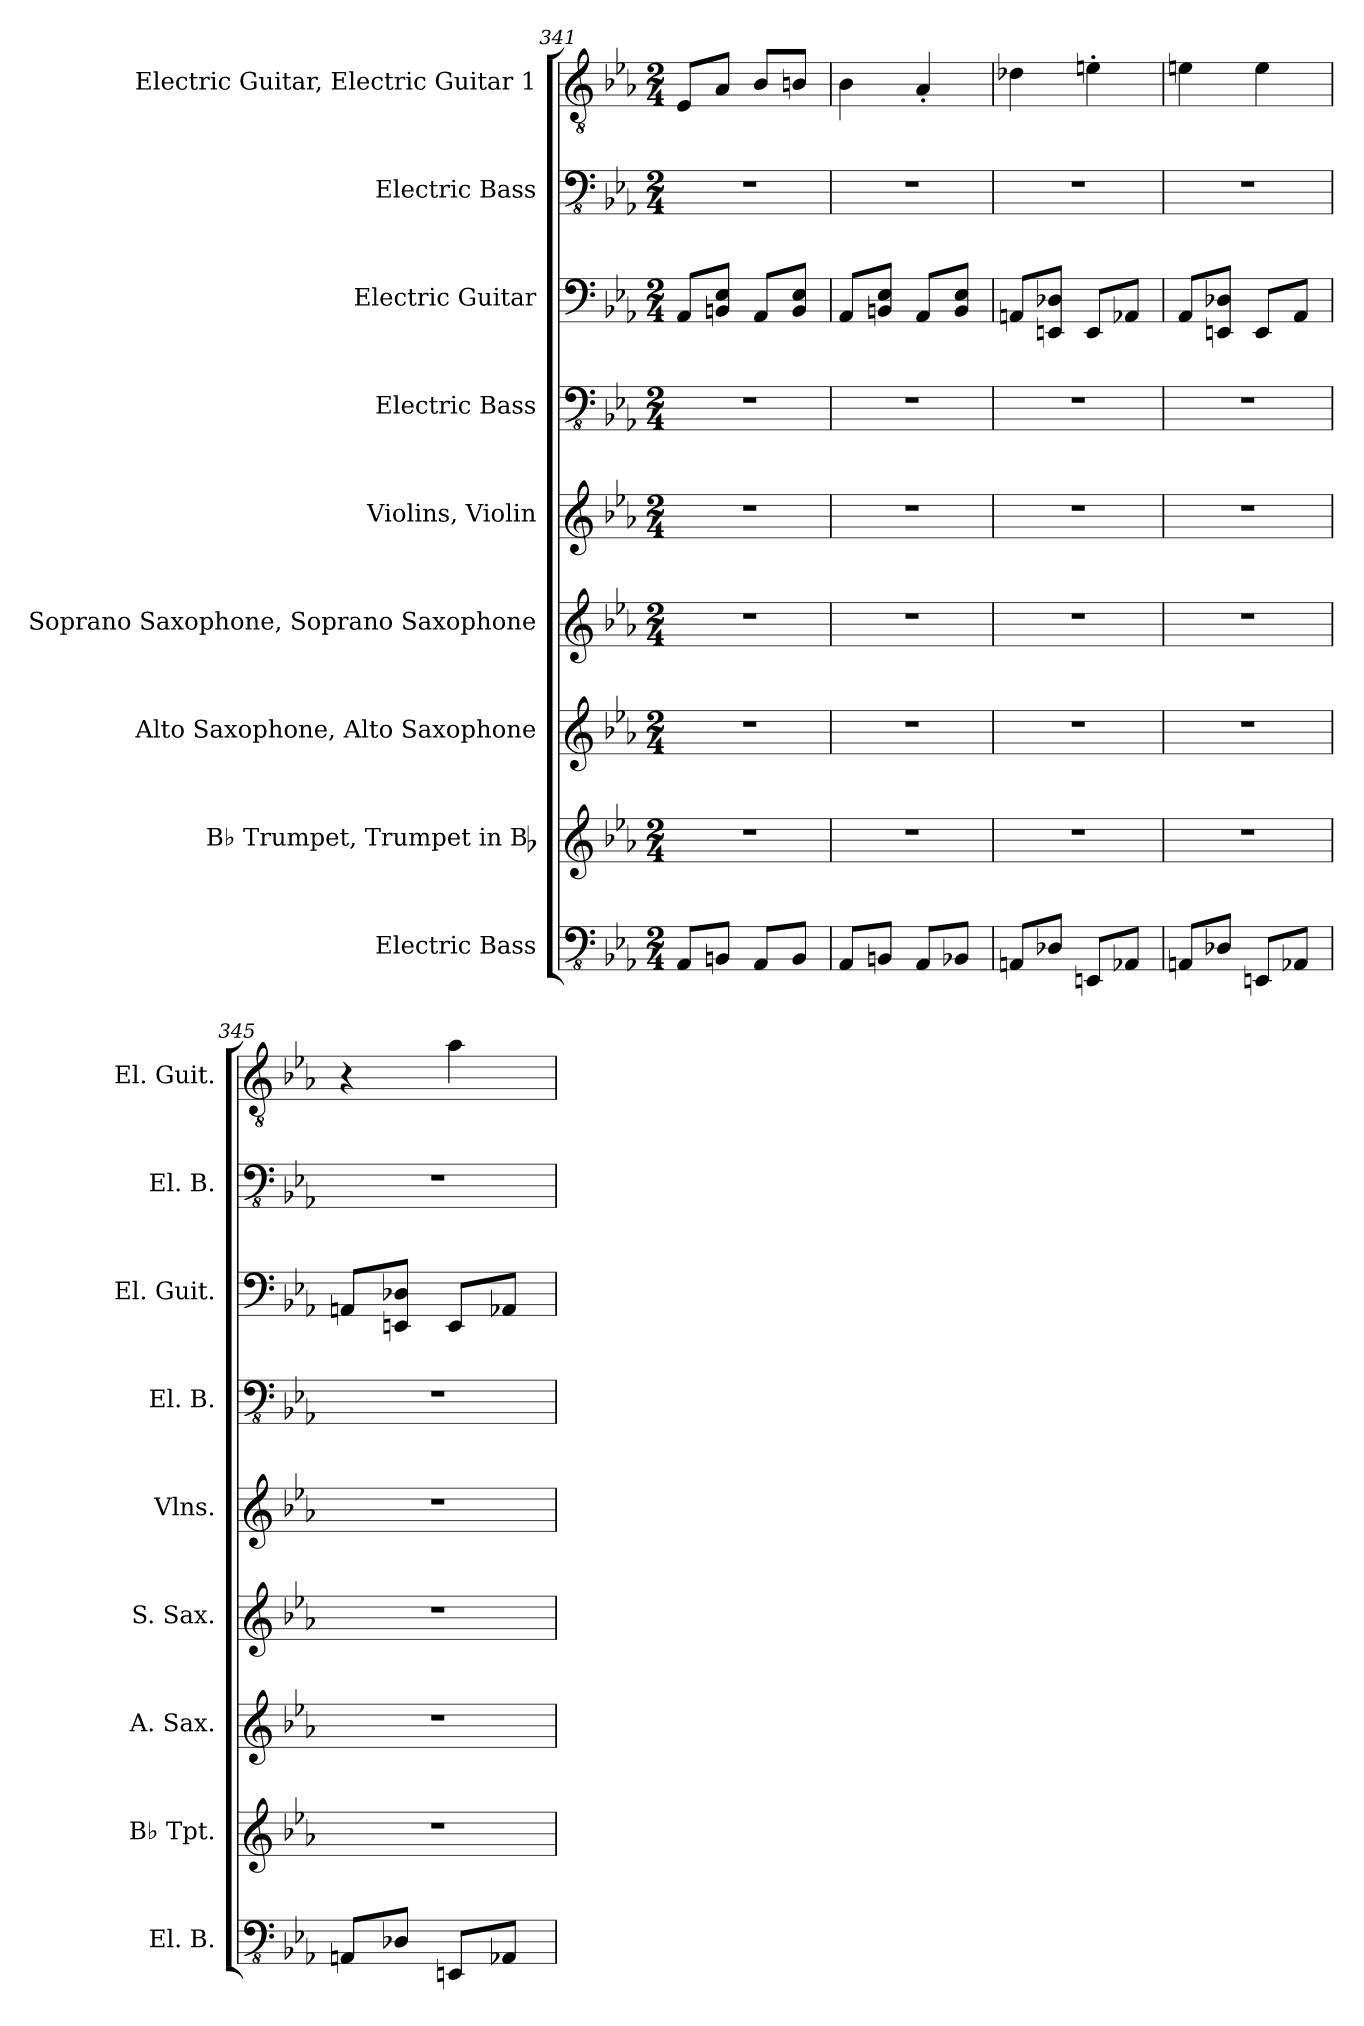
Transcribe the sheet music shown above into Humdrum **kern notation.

**kern	**kern	**kern	**kern	**kern	**kern	**kern	**kern	**kern
*part9	*part8	*part7	*part6	*part5	*part4	*part3	*part2	*part1
*staff9	*staff8	*staff7	*staff6	*staff5	*staff4	*staff3	*staff2	*staff1
*I"Electric Bass	*I"B♭ Trumpet, Trumpet in Bb	*I"Alto Saxophone, Alto Saxophone	*I"Soprano Saxophone, Soprano Saxophone	*I"Violins, Violin	*I"Electric Bass	*I"Electric Guitar	*I"Electric Bass	*I"Electric Guitar, Electric Guitar 1
*I'El. B.	*I'B♭ Tpt.	*I'A. Sax.	*I'S. Sax.	*I'Vlns.	*I'El. B.	*I'El. Guit.	*I'El. B.	*I'El. Guit.
*clefFv4	*clefG2	*clefG2	*clefG2	*clefG2	*clefFv4	*clefF4	*clefFv4	*clefGv2
*	*ITrd1c2	*ITrd5c9	*ITrd1c2	*	*	*	*	*
*k[b-e-a-]	*k[b-e-a-d-g-]	*k[b-e-a-d-g-c-]	*k[b-e-a-d-g-]	*k[b-e-a-]	*k[b-e-a-]	*k[b-e-a-]	*k[b-e-a-]	*k[b-e-a-]
*M2/4	*M2/4	*M2/4	*M2/4	*M2/4	*M2/4	*M2/4	*M2/4	*M2/4
=341	=341	=341	=341	=341	=341	=341	=341	=341
8AAA-/L	2r	2r	2r	2r	2r	8AA-/L	2r	8E-/L
8BBBn/J	.	.	.	.	.	8BBn/ 8E-/J	.	8A-/J
8AAA-/L	.	.	.	.	.	8AA-/L	.	8B-/L
8BBB/J	.	.	.	.	.	8BB/ 8E-/J	.	8Bn/J
=342	=342	=342	=342	=342	=342	=342	=342	=342
8AAA-/L	2r	2r	2r	2r	2r	8AA-/L	2r	4B-\
8BBBn/J	.	.	.	.	.	8BBn/ 8E-/J	.	.
8AAA-/L	.	.	.	.	.	8AA-/L	.	4A-'/
8BBB-X/J	.	.	.	.	.	8BB/ 8E-/J	.	.
!!LO:PB:g=z
=343	=343	=343	=343	=343	=343	=343	=343	=343
8AAAn/L	2r	2r	2r	2r	2r	8AAn/L	2r	4d-X\
8DD-X/J	.	.	.	.	.	8EEn/ 8D-X/J	.	.
8EEEn/L	.	.	.	.	.	8EE/L	.	4en'\
8AAA-X/J	.	.	.	.	.	8AA-X/J	.	.
=344	=344	=344	=344	=344	=344	=344	=344	=344
8AAAn/L	2r	2r	2r	2r	2r	8AA-/L	2r	4en\
8DD-X/J	.	.	.	.	.	8EEn/ 8D-X/J	.	.
8EEEn/L	.	.	.	.	.	8EE/L	.	4e\
8AAA-X/J	.	.	.	.	.	8AA-/J	.	.
=345	=345	=345	=345	=345	=345	=345	=345	=345
8AAAn/L	2r	2r	2r	2r	2r	8AAn/L	2r	4r
8DD-X/J	.	.	.	.	.	8EEn/ 8D-X/J	.	.
8EEEn/L	.	.	.	.	.	8EE/L	.	4a-\
8AAA-X/J	.	.	.	.	.	8AA-X/J	.	.
=	=	=	=	=	=	=	=	=
*-	*-	*-	*-	*-	*-	*-	*-	*-
